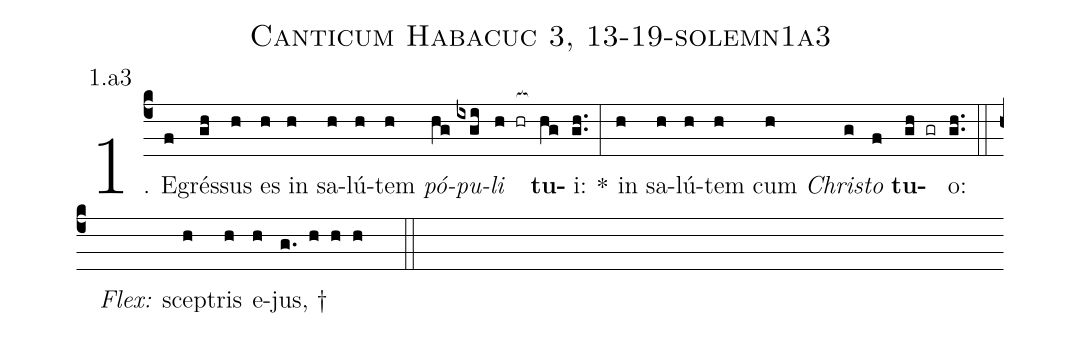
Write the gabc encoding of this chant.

name: Canticum Habacuc 3, 13-19-solemn1a3;
annotation: 1.a3;
%%
(c4)1. E(f)grés(gh)sus(h) es(h) in(h) sa(h)lú(h)tem(h) <i>pó</i>(hg)<i>pu</i>(ixgi)<i>li</i>(h hr[ocb:1{]) <b>tu</b>(hg[ocb:0}])i:(gh..) *(:) in(h) sa(h)lú(h)tem(h) cum(h) <i>Chris</i>(g)<i>to</i>(f) <b>tu</b>(gh gr)o:(gh..) (::)
<i>Flex:</i>()  scep(h)tris(h) e(h)jus, †(g. h h h  ::)
